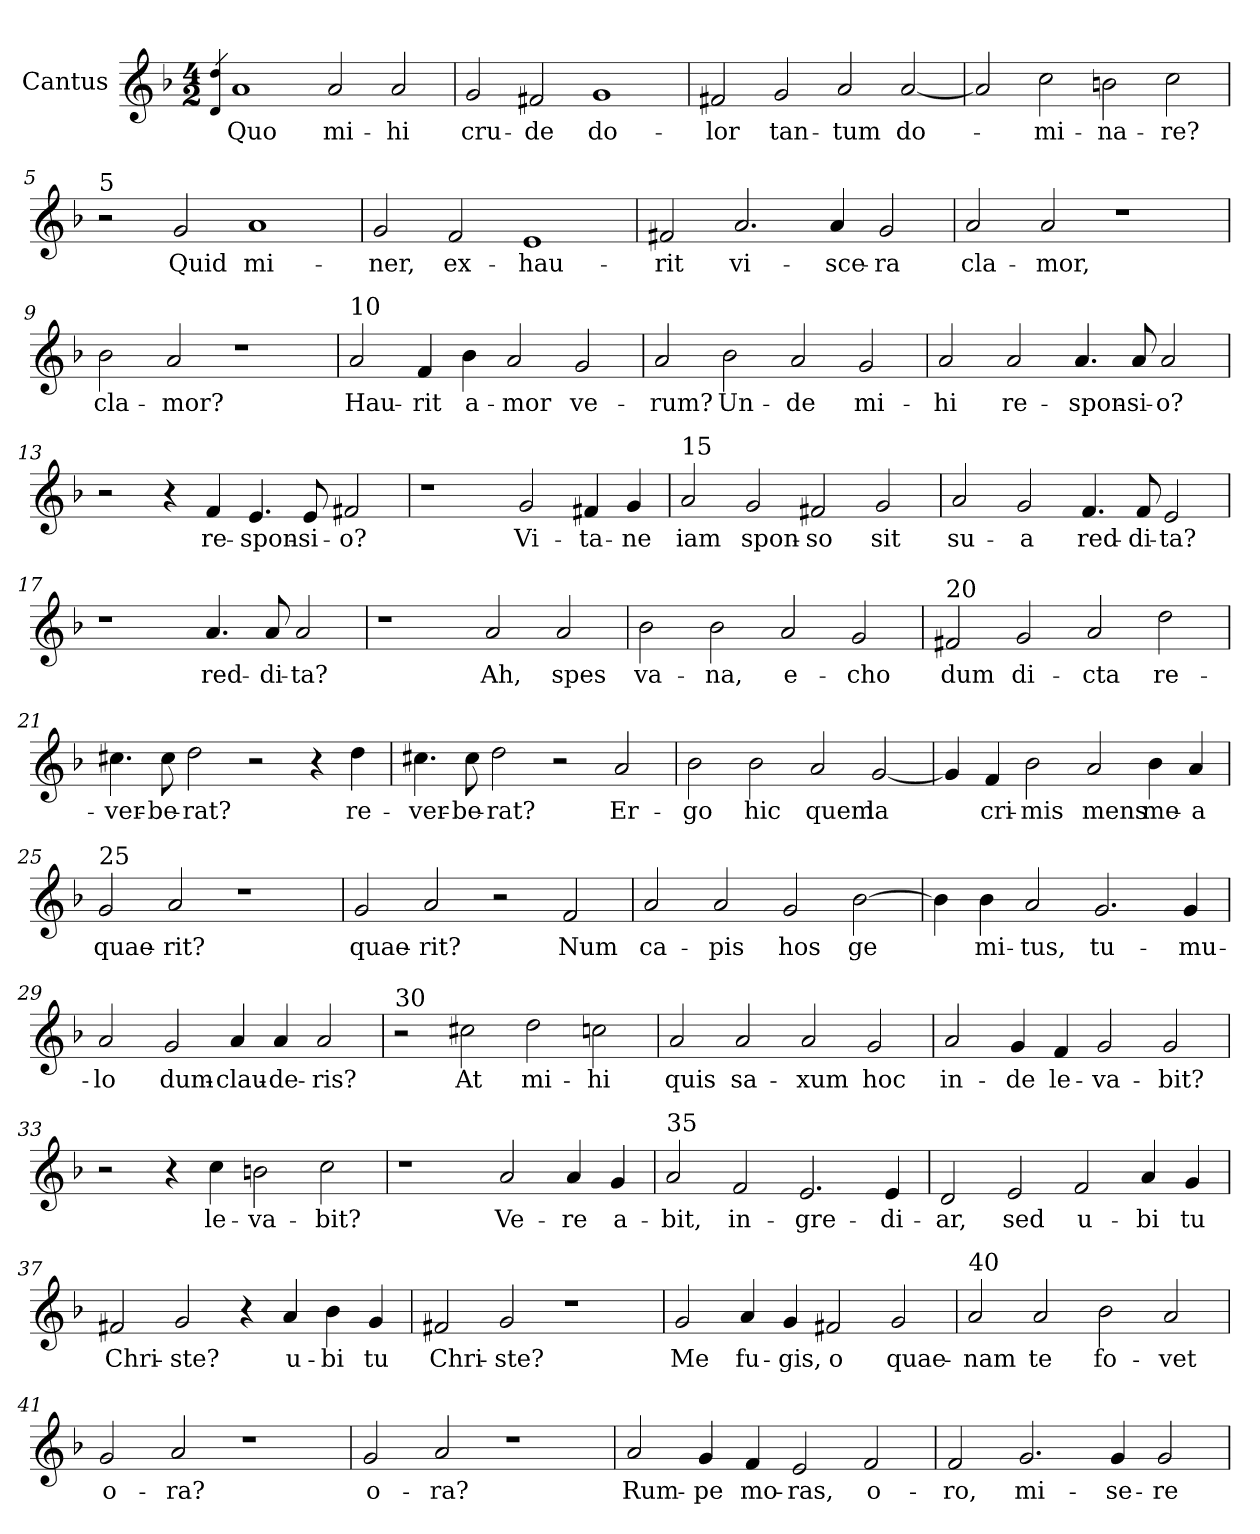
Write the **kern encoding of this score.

**kern	**text
*part1	*part1
*staff1	*staff1
*I"Cantus	*
*clefG2	*
*k[b-]	*
*M4/2	*
=1	=1
4qd 4qdd	.
!	!LO:LY:b
1a	Quo
!	!LO:LY:b
2a/	mi-
!	!LO:LY:b
2a/	hi
=2	=2
!	!LO:LY:b
2g/	cru-
!	!LO:LY:b
2f#X/	de
!	!LO:LY:b
1g	do-
=3	=3
!	!LO:LY:b
2f#X/	lor
!	!LO:LY:b
2g/	tan-
!	!LO:LY:b
2a/	tum
!	!LO:LY:b
[2a/	do-
=4	=4
2a/]	.
!	!LO:LY:b
2cc\	mi-
!	!LO:LY:b
2bn\	na-
!	!LO:LY:b
2cc\	re?
!!LO:LB:g=z
=5	=5
!LO:TX:a:t=5	!
2r	.
!	!LO:LY:b
2g/	Quid
!	!LO:LY:b
1a	mi-
=6	=6
!	!LO:LY:b
2g/	ner,
!	!LO:LY:b
2f/	ex-
!	!LO:LY:b
1e	hau-
=7	=7
!	!LO:LY:b
2f#X/	rit
!	!LO:LY:b
2.a/	vi-
!	!LO:LY:b
4a/	sce-
!	!LO:LY:b
2g/	ra
=8	=8
!	!LO:LY:b
2a/	cla-
!	!LO:LY:b
2a/	mor,
1r	.
=9	=9
!	!LO:LY:b
2b-\	cla-
!	!LO:LY:b
2a/	mor?
1r	.
!!LO:LB:g=z
=10	=10
!LO:TX:a:t=10	!
!	!LO:LY:b
2a/	Hau-
!	!LO:LY:b
4f/	rit
!	!LO:LY:b
4b-\	a-
!	!LO:LY:b
2a/	mor
!	!LO:LY:b
2g/	ve-
=11	=11
!	!LO:LY:b
2a/	rum?
!	!LO:LY:b
2b-\	Un-
!	!LO:LY:b
2a/	de
!	!LO:LY:b
2g/	mi-
=12	=12
!	!LO:LY:b
2a/	hi
!	!LO:LY:b
2a/	re-
!	!LO:LY:b
4.a/	spon-
!	!LO:LY:b
8a/	si-
!	!LO:LY:b
2a/	o?
=13	=13
2r	.
4r	.
!	!LO:LY:b
4f/	re-
!	!LO:LY:b
4.e/	spon-
!	!LO:LY:b
8e/	si-
!	!LO:LY:b
2f#X/	o?
!!LO:LB:g=z
=14	=14
1r	.
!	!LO:LY:b
2g/	Vi-
!	!LO:LY:b
4f#X/	ta-
!	!LO:LY:b
4g/	ne
=15	=15
!LO:TX:a:t=15	!
!	!LO:LY:b
2a/	iam
!	!LO:LY:b
2g/	spon-
!	!LO:LY:b
2f#X/	so
!	!LO:LY:b
2g/	sit
=16	=16
!	!LO:LY:b
2a/	su-
!	!LO:LY:b
2g/	a
!	!LO:LY:b
4.f/	red-
!	!LO:LY:b
8f/	di-
!	!LO:LY:b
2e/	ta?
=17	=17
1r	.
!	!LO:LY:b
4.a/	red-
!	!LO:LY:b
8a/	di-
!	!LO:LY:b
2a/	ta?
!!LO:LB:g=z
=18	=18
1r	.
!	!LO:LY:b
2a/	Ah,
!	!LO:LY:b
2a/	spes
=19	=19
!	!LO:LY:b
2b-\	va-
!	!LO:LY:b
2b-\	na,
!	!LO:LY:b
2a/	e-
!	!LO:LY:b
2g/	cho
=20	=20
!LO:TX:a:t=20	!
!	!LO:LY:b
2f#X/	dum
!	!LO:LY:b
2g/	di-
!	!LO:LY:b
2a/	cta
!	!LO:LY:b
2dd\	re-
=21	=21
!	!LO:LY:b
4.cc#X\	ver-
!	!LO:LY:b
8cc#\	be-
!	!LO:LY:b
2dd\	rat?
2r	.
4r	.
!	!LO:LY:b
4dd\	re-
!!LO:LB:g=z
=22	=22
!	!LO:LY:b
4.cc#X\	ver-
!	!LO:LY:b
8cc#\	be-
!	!LO:LY:b
2dd\	rat?
2r	.
!	!LO:LY:b
2a/	Er-
=23	=23
!	!LO:LY:b
2b-\	go
!	!LO:LY:b
2b-\	hic
!	!LO:LY:b
2a/	quem
!	!LO:LY:b
[2g/	la-
=24	=24
!	!LO:LY:b
4g/]	-
!	!LO:LY:b
4f/	cri-
!	!LO:LY:b
2b-\	mis
!	!LO:LY:b
2a/	mens
!	!LO:LY:b
4b-\	me-
!	!LO:LY:b
4a/	a
=25	=25
!LO:TX:a:t=25	!
!	!LO:LY:b
2g/	quae-
!	!LO:LY:b
2a/	rit?
1r	.
!!LO:LB:g=z
=26	=26
!	!LO:LY:b
2g/	quae-
!	!LO:LY:b
2a/	rit?
2r	.
!	!LO:LY:b
2f/	Num
=27	=27
!	!LO:LY:b
2a/	ca-
!	!LO:LY:b
2a/	pis
!	!LO:LY:b
2g/	hos
!	!LO:LY:b
[2b-\	ge-
=28	=28
!	!LO:LY:b
4b-\]	-
!	!LO:LY:b
4b-\	mi-
!	!LO:LY:b
2a/	tus,
!	!LO:LY:b
2.g/	tu-
!	!LO:LY:b
4g/	mu-
=29	=29
!	!LO:LY:b
2a/	lo
!	!LO:LY:b
2g/	dum-
!	!LO:LY:b
4a/	clau-
!	!LO:LY:b
4a/	de-
!	!LO:LY:b
2a/	ris?
!!LO:LB:g=z
=30	=30
!LO:TX:a:t=30	!
2r	.
!	!LO:LY:b
2cc#X\	At
!	!LO:LY:b
2dd\	mi-
!	!LO:LY:b
2ccn\	hi
=31	=31
!	!LO:LY:b
2a/	quis
!	!LO:LY:b
2a/	sa-
!	!LO:LY:b
2a/	xum
!	!LO:LY:b
2g/	hoc
=32	=32
!	!LO:LY:b
2a/	in-
!	!LO:LY:b
4g/	de
!	!LO:LY:b
4f/	le-
!	!LO:LY:b
2g/	va-
!	!LO:LY:b
2g/	bit?
=33	=33
2r	.
4r	.
!	!LO:LY:b
4cc\	le-
!	!LO:LY:b
2bn\	va-
!	!LO:LY:b
2cc\	bit?
!!LO:LB:g=z
=34	=34
1r	.
!	!LO:LY:b
2a/	Ve-
!	!LO:LY:b
4a/	re
!	!LO:LY:b
4g/	a-
=35	=35
!LO:TX:a:t=35	!
!	!LO:LY:b
2a/	bit,
!	!LO:LY:b
2f/	in-
!	!LO:LY:b
2.e/	gre-
!	!LO:LY:b
4e/	di-
=36	=36
!	!LO:LY:b
2d/	ar,
!	!LO:LY:b
2e/	sed
!	!LO:LY:b
2f/	u-
!	!LO:LY:b
4a/	bi
!	!LO:LY:b
4g/	tu
=37	=37
!	!LO:LY:b
2f#X/	Chri-
!	!LO:LY:b
2g/	ste?
4r	.
!	!LO:LY:b
4a/	u-
!	!LO:LY:b
4b-\	bi
!	!LO:LY:b
4g/	tu
!!LO:LB:g=z
=38	=38
!	!LO:LY:b
2f#X/	Chri-
!	!LO:LY:b
2g/	ste?
1r	.
=39	=39
!	!LO:LY:b
2g/	Me
!	!LO:LY:b
4a/	fu-
!	!LO:LY:b
4g/	gis,
!	!LO:LY:b
2f#X/	o
!	!LO:LY:b
2g/	quae-
=40	=40
!LO:TX:a:t=40	!
!	!LO:LY:b
2a/	nam
!	!LO:LY:b
2a/	te
!	!LO:LY:b
2b-\	fo-
!	!LO:LY:b
2a/	vet
=41	=41
!	!LO:LY:b
2g/	o-
!	!LO:LY:b
2a/	ra?
1r	.
!!LO:LB:g=z
=42	=42
!	!LO:LY:b
2g/	o-
!	!LO:LY:b
2a/	ra?
1r	.
=43	=43
!	!LO:LY:b
2a/	Rum-
!	!LO:LY:b
4g/	pe
!	!LO:LY:b
4f/	mo-
!	!LO:LY:b
2e/	ras,
!	!LO:LY:b
2f/	o-
=44	=44
!	!LO:LY:b
2f/	ro,
!	!LO:LY:b
2.g/	mi-
!	!LO:LY:b
4g/	se-
!	!LO:LY:b
2g/	re-
=	=
*-	*-
